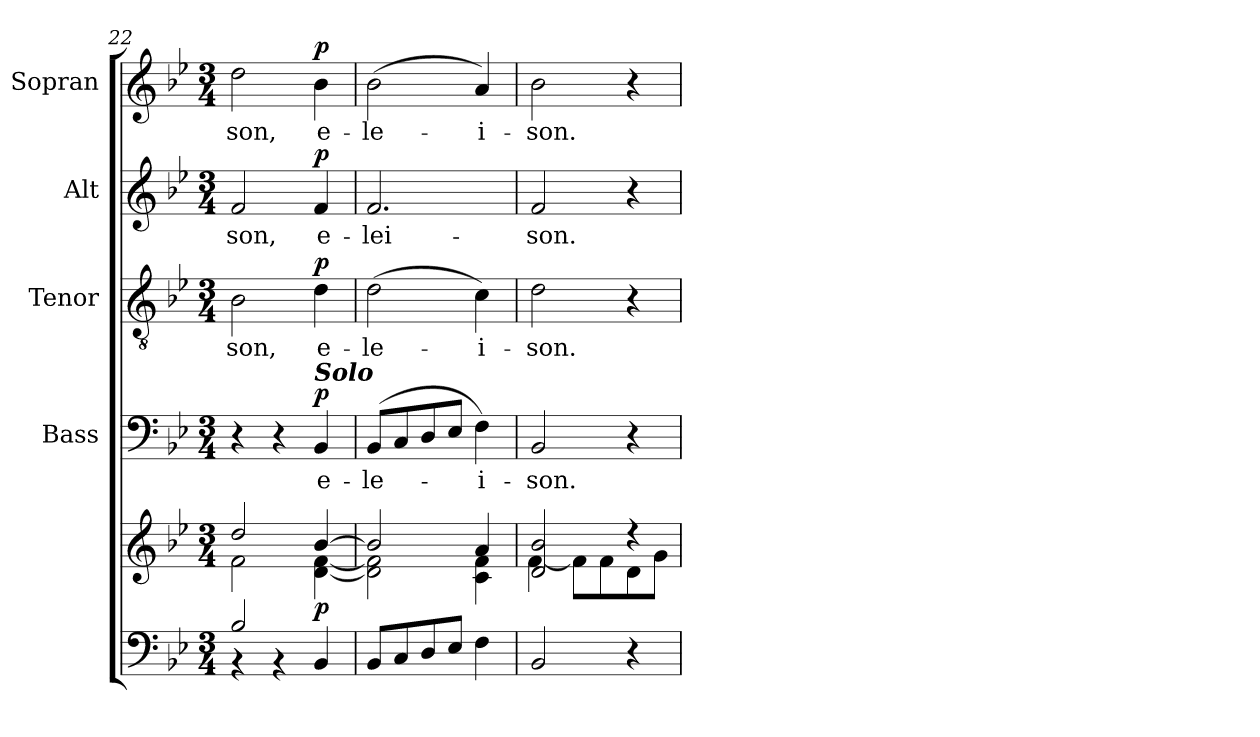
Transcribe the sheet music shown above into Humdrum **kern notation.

**kern	**kern	**dynam	**kern	**text	**dynam	**kern	**text	**dynam	**kern	**text	**dynam	**kern	**text	**dynam
*part5	*part5	*part5	*part4	*part4	*part4	*part3	*part3	*part3	*part2	*part2	*part2	*part1	*part1	*part1
*staff6	*staff5	*staff5/6	*staff4	*staff4	*staff4	*staff3	*staff3	*staff3	*staff2	*staff2	*staff2	*staff1	*staff1	*staff1
*	*	*	*I"Bass	*	*	*I"Tenor	*	*	*I"Alt	*	*	*I"Sopran	*	*
*	*	*	*I'B.	*	*	*I'T.	*	*	*I'A.	*	*	*I'S.	*	*
*clefF4	*clefG2	*	*clefF4	*	*	*clefGv2	*	*	*clefG2	*	*	*clefG2	*	*
*k[b-e-]	*k[b-e-]	*	*k[b-e-]	*	*	*k[b-e-]	*	*	*k[b-e-]	*	*	*k[b-e-]	*	*
*B-:	*B-:	*	*B-:	*	*	*B-:	*	*	*B-:	*	*	*B-:	*	*
*M3/4	*M3/4	*	*M3/4	*	*	*M3/4	*	*	*M3/4	*	*	*M3/4	*	*
=22	=22	=22	=22	=22	=22	=22	=22	=22	=22	=22	=22	=22	=22	=22
*^	*^	*	*	*	*	*	*	*	*	*	*	*	*	*
!	!	!	!	!	!	!	!	!	!LO:LY:b	!	!	!LO:LY:b	!	!	!LO:LY:b	!
2B-/	4r	2dd/	2f\	.	4r	.	.	2B-\	-son,	.	2f/	-son,	.	2dd\	-son,	.
.	4r	.	.	.	4r	.	.	.	.	.	.	.	.	.	.	.
!	!	!	!	!	!LO:TX:a:Bi:t=Solo	!	!	!	!	!	!	!	!	!	!	!
!	!	!	!	!LO:DY:b	!	!LO:LY:b	!LO:DY:a	!	!LO:LY:b	!LO:DY:a	!	!LO:LY:b	!LO:DY:a	!	!LO:LY:b	!LO:DY:a
4BB-/	4ryy	[>4b-/	[<4d\ [<4f\	p	4BB-/	e-	p	4d\	e-	p	4f/	e-	p	4b-\	e-	p
=23	=23	=23	=23	=23	=23	=23	=23	=23	=23	=23	=23	=23	=23	=23	=23	=23
!	!	!	!	!	!	!LO:LY:b	!	!	!LO:LY:b	!	!	!LO:LY:b	!	!	!LO:LY:b	!
*v	*v	*	*	*	*	*	*	*	*	*	*	*	*	*	*	*
8BB-/L	2b-/]	2d\] 2f\]	.	(>8BB-/L	-le-	.	(>2d\	-le-	.	2.f/	-lei-	.	(>2b-\	-le-	.
8C/	.	.	.	8C/	.	.	.	.	.	.	.	.	.	.	.
8D/	.	.	.	8D/	.	.	.	.	.	.	.	.	.	.	.
8E-/J	.	.	.	8E-/J	.	.	.	.	.	.	.	.	.	.	.
!	!	!	!	!	!LO:LY:b	!	!	!LO:LY:b	!	!	!	!	!	!LO:LY:b	!
4F\	4a/	4c\ 4f\	.	4F\)	-i-	.	4c\)	-i-	.	.	.	.	4a/)	-i-	.
=24	=24	=24	=24	=24	=24	=24	=24	=24	=24	=24	=24	=24	=24	=24	=24
!	!	!	!	!	!LO:LY:b	!	!	!LO:LY:b	!	!	!LO:LY:b	!	!	!LO:LY:b	!
2BB-/	2d/ 2b-/	[<4f\	.	2BB-/	-son.	.	2d\	-son.	.	2f/	-son.	.	2b-\	-son.	.
.	.	8f\L]	.	.	.	.	.	.	.	.	.	.	.	.	.
.	.	8f\	.	.	.	.	.	.	.	.	.	.	.	.	.
4r	4rcc	8d\	.	4r	.	.	4r	.	.	4r	.	.	4r	.	.
.	.	8g\J	.	.	.	.	.	.	.	.	.	.	.	.	.
*	*v	*v	*	*	*	*	*	*	*	*	*	*	*	*	*
=	=	=	=	=	=	=	=	=	=	=	=	=	=	=
*-	*-	*-	*-	*-	*-	*-	*-	*-	*-	*-	*-	*-	*-	*-
